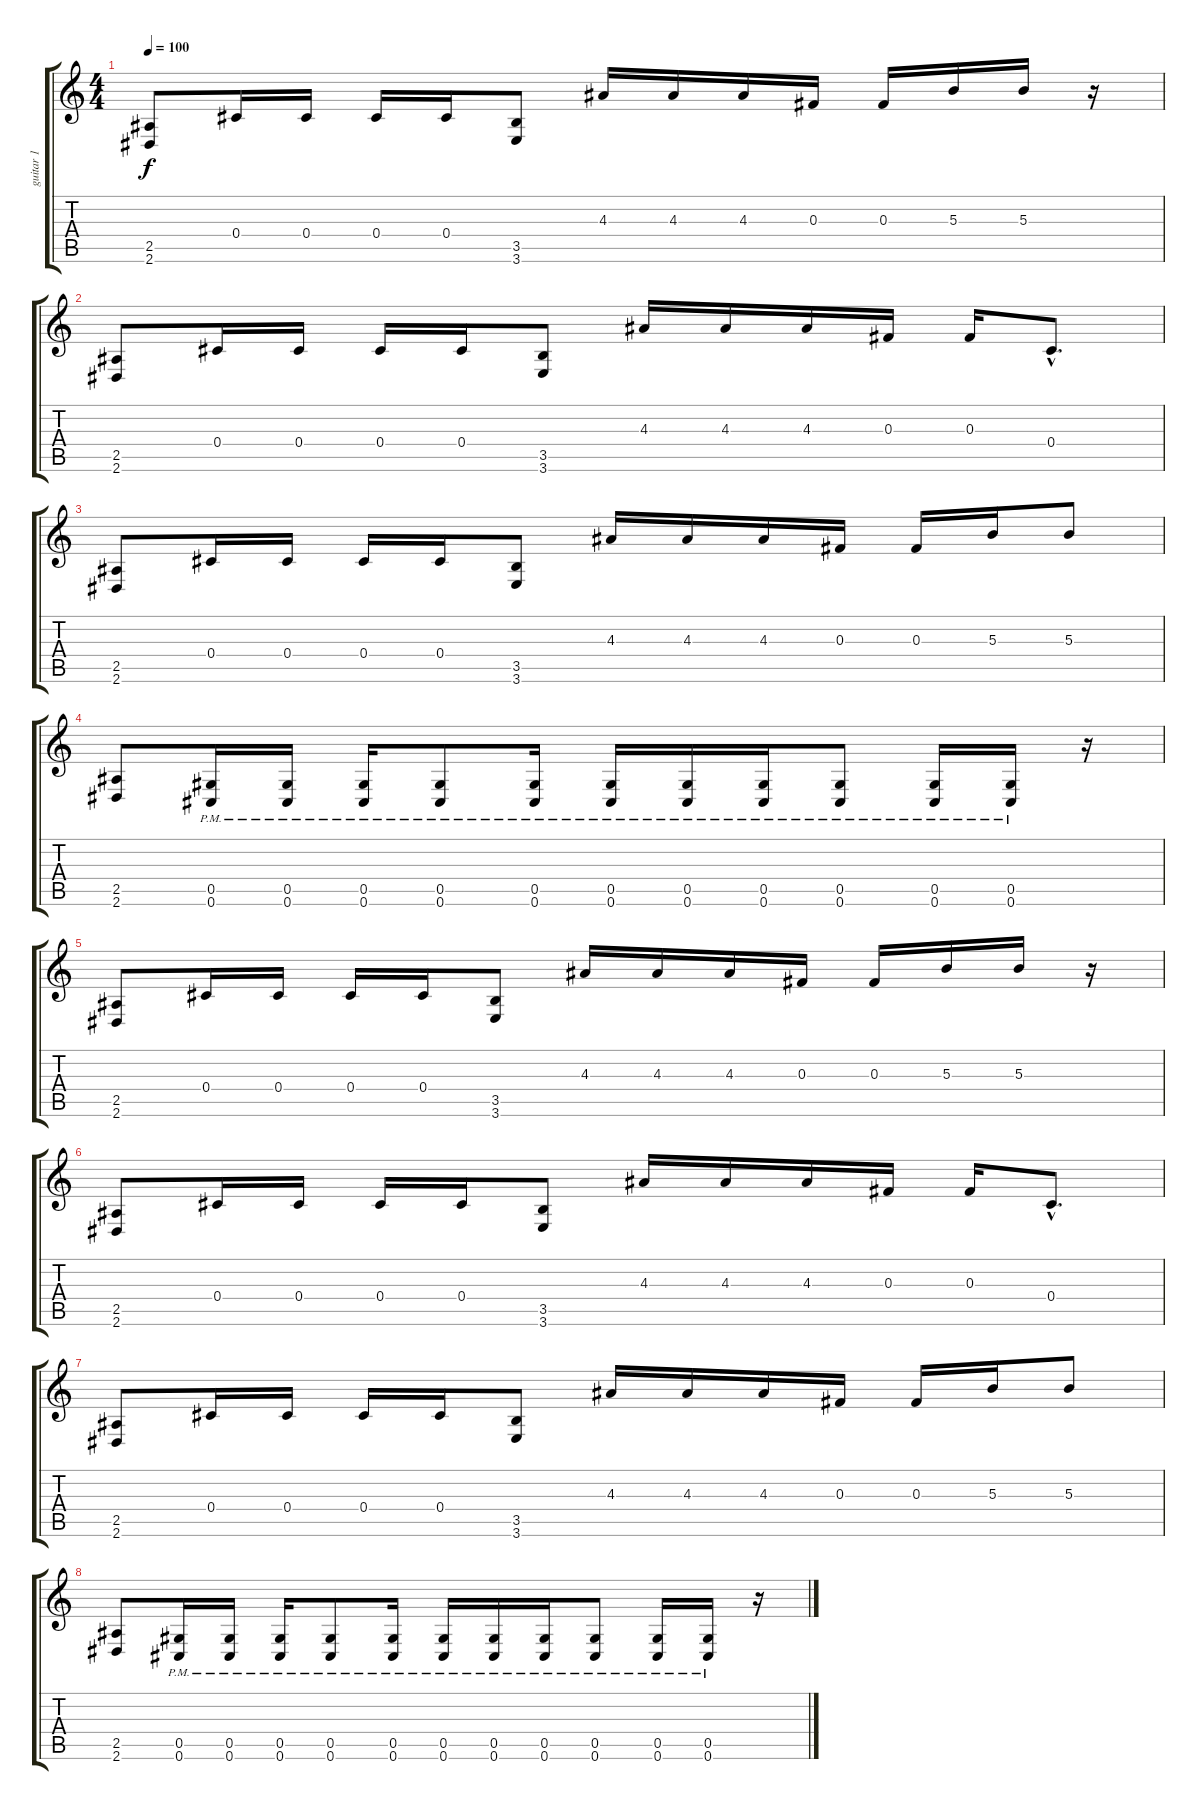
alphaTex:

\track ("guitar 1" "guitar 1") {instrument distortionguitar}
\staff {score tabs}
\tuning (Eb4 Bb3 Gb3 Db3 Ab2 Db2) {hide}
\ts (4 4)
\tempo 100
\clef g2
\ks c
(2.5 2.6).8{dy f} 0.4.16 0.4.16 0.4.16 0.4.16 (3.5 3.6).8 4.3.16 4.3.16 4.3.16 0.3.16 0.3.16 5.3.16 5.3.16 r.16 |
(2.5 2.6).8 0.4.16 0.4.16 0.4.16 0.4.16 (3.5 3.6).8 4.3.16 4.3.16 4.3.16 0.3.16 0.3.16 0.4{hac}.8{d} |
(2.5 2.6).8 0.4.16 0.4.16 0.4.16 0.4.16 (3.5 3.6).8 4.3.16 4.3.16 4.3.16 0.3.16 0.3.16 5.3.16 5.3.8 |
(2.5 2.6).8 (0.5{pm} 0.6{pm}).16 (0.5{pm} 0.6{pm}).16 (0.5{pm} 0.6{pm}).16 (0.5{pm} 0.6{pm}).8 (0.5{pm} 0.6{pm}).16 (0.5{pm} 0.6{pm}).16 (0.5{pm} 0.6{pm}).16 (0.5{pm} 0.6{pm}).16 (0.5{pm} 0.6{pm}).8 (0.5{pm} 0.6{pm}).16 (0.5{pm} 0.6{pm}).16 r.16 |
(2.5 2.6).8 0.4.16 0.4.16 0.4.16 0.4.16 (3.5 3.6).8 4.3.16 4.3.16 4.3.16 0.3.16 0.3.16 5.3.16 5.3.16 r.16 |
(2.5 2.6).8 0.4.16 0.4.16 0.4.16 0.4.16 (3.5 3.6).8 4.3.16 4.3.16 4.3.16 0.3.16 0.3.16 0.4{hac}.8{d} |
(2.5 2.6).8 0.4.16 0.4.16 0.4.16 0.4.16 (3.5 3.6).8 4.3.16 4.3.16 4.3.16 0.3.16 0.3.16 5.3.16 5.3.8 |
(2.5 2.6).8 (0.5{pm} 0.6{pm}).16 (0.5{pm} 0.6{pm}).16 (0.5{pm} 0.6{pm}).16 (0.5{pm} 0.6{pm}).8 (0.5{pm} 0.6{pm}).16 (0.5{pm} 0.6{pm}).16 (0.5{pm} 0.6{pm}).16 (0.5{pm} 0.6{pm}).16 (0.5{pm} 0.6{pm}).8 (0.5{pm} 0.6{pm}).16 (0.5{pm} 0.6{pm}).16 r.16
